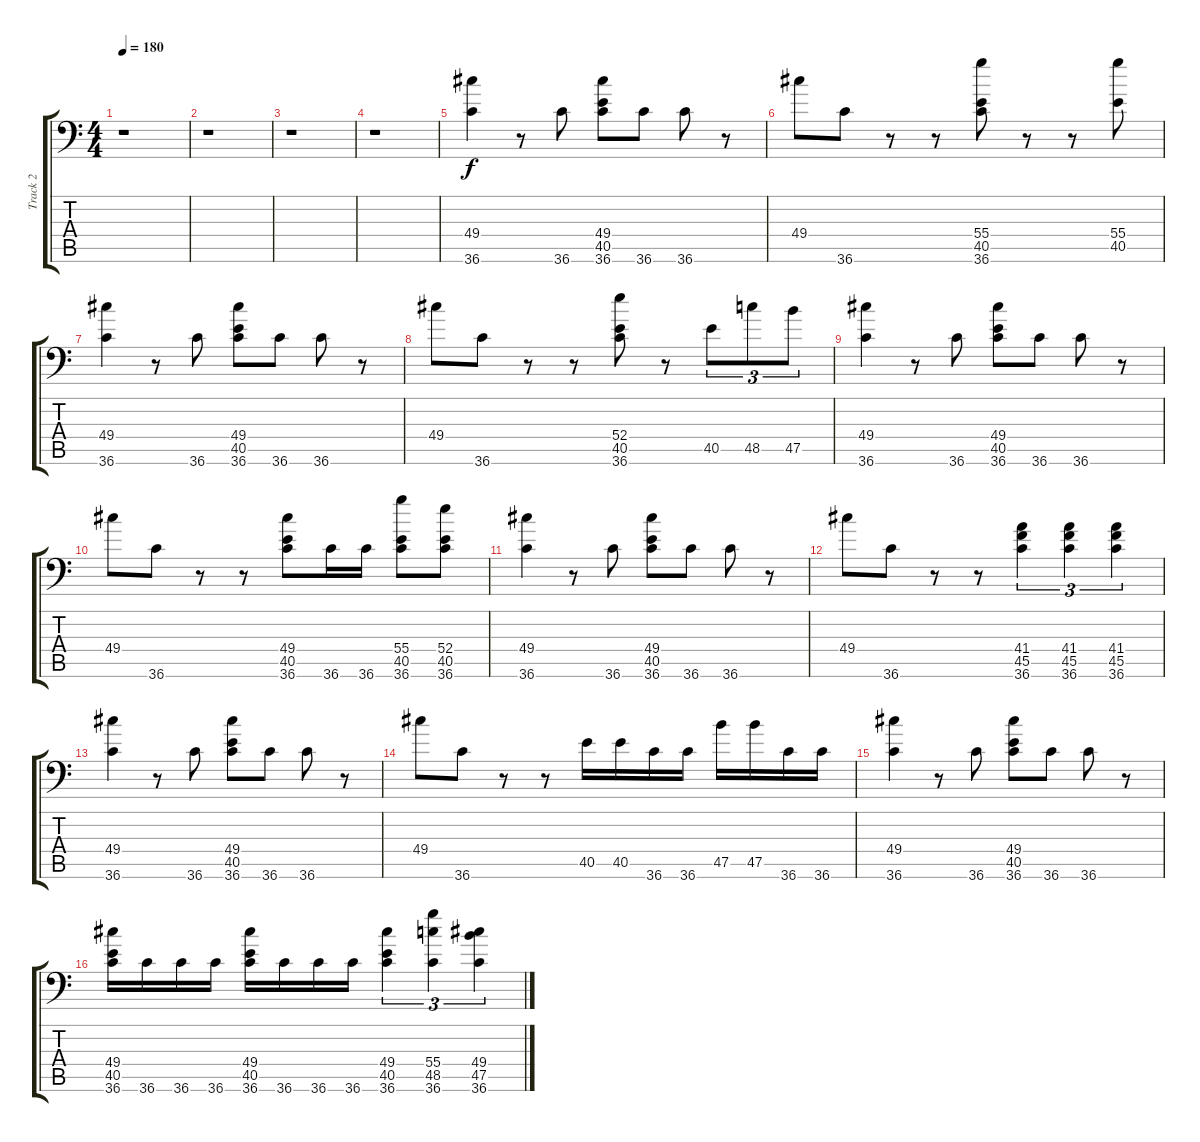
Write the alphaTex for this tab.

\track ("Track 2" "Track 2") {instrument acousticgrandpiano}
\staff {score tabs}
\tuning (C-1 C-1 C-1 C-1 C-1 C-1) {hide}
\ts (4 4)
\tempo 180
\clef f4
\ks c
r.1{dy f} |
r.1 |
r.1 |
r.1 |
(49.4 36.6).4 r.8 36.6.8 (49.4 40.5 36.6).8 36.6.8 36.6.8 r.8 |
49.4.8 36.6.8 r.8 r.8 (55.4 40.5 36.6).8 r.8 r.8 (55.4 40.5).8 |
(49.4 36.6).4 r.8 36.6.8 (49.4 40.5 36.6).8 36.6.8 36.6.8 r.8 |
49.4.8 36.6.8 r.8 r.8 (52.4 40.5 36.6).8 r.8 40.5.8{tu (3 2)} 48.5.8{tu (3 2)} 47.5.8{tu (3 2)} |
(49.4 36.6).4 r.8 36.6.8 (49.4 40.5 36.6).8 36.6.8 36.6.8 r.8 |
49.4.8 36.6.8 r.8 r.8 (49.4 40.5 36.6).8 36.6.16 36.6.16 (55.4 40.5 36.6).8 (52.4 40.5 36.6).8 |
(49.4 36.6).4 r.8 36.6.8 (49.4 40.5 36.6).8 36.6.8 36.6.8 r.8 |
49.4.8 36.6.8 r.8 r.8 (41.4 45.5 36.6).4{tu (3 2)} (41.4 45.5 36.6).4{tu (3 2)} (41.4 45.5 36.6).4{tu (3 2)} |
(49.4 36.6).4 r.8 36.6.8 (49.4 40.5 36.6).8 36.6.8 36.6.8 r.8 |
49.4.8 36.6.8 r.8 r.8 40.5.16 40.5.16 36.6.16 36.6.16 47.5.16 47.5.16 36.6.16 36.6.16 |
(49.4 36.6).4 r.8 36.6.8 (49.4 40.5 36.6).8 36.6.8 36.6.8 r.8 |
(49.4 40.5 36.6).16 36.6.16 36.6.16 36.6.16 (49.4 40.5 36.6).16 36.6.16 36.6.16 36.6.16 (49.4 40.5 36.6).4{tu (3 2)} (55.4 48.5 36.6).4{tu (3 2)} (49.4 47.5 36.6).4{tu (3 2)}
